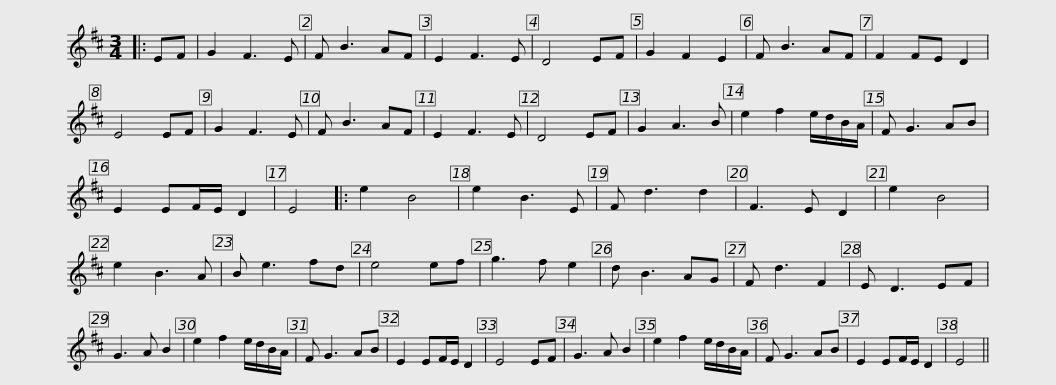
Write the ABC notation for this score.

X:1
L:1/8
M:3/4
I:linebreak $
K:D
V:1 treble
V:1
|: EF | G2 F3 E | F B3 AF | E2 F3 E | D4 EF | %5
 G2 F2 E2 | F B3 AF | F2 FE D2 | E4 EF | G2 F3 E |$ %10
 F B3 AF | E2 F3 E | D4 EF | G2 A3 B | e2 f2 e/d/B/A/ | %15
 F G3 AB | E2 EF/E/ D2 | E4 |: e2 B4 | e2 B3 E |$ %20
 F d3 d2 | F3 E D2 | e2 B4 | e2 B3 A | B e3 fd | %25
 e4 ef | g3 f e2 | d B3 AG | F d3 F2 | E D3 EF |$ %30
 G3 A B2 | e2 f2 e/d/B/A/ | F G3 AB | E2 EF/E/ D2 | E4 EF | %35
 G3 A B2 | e2 f2 e/d/B/A/ | F G3 AB | E2 EF/E/ D2 |$ E4 || %40
